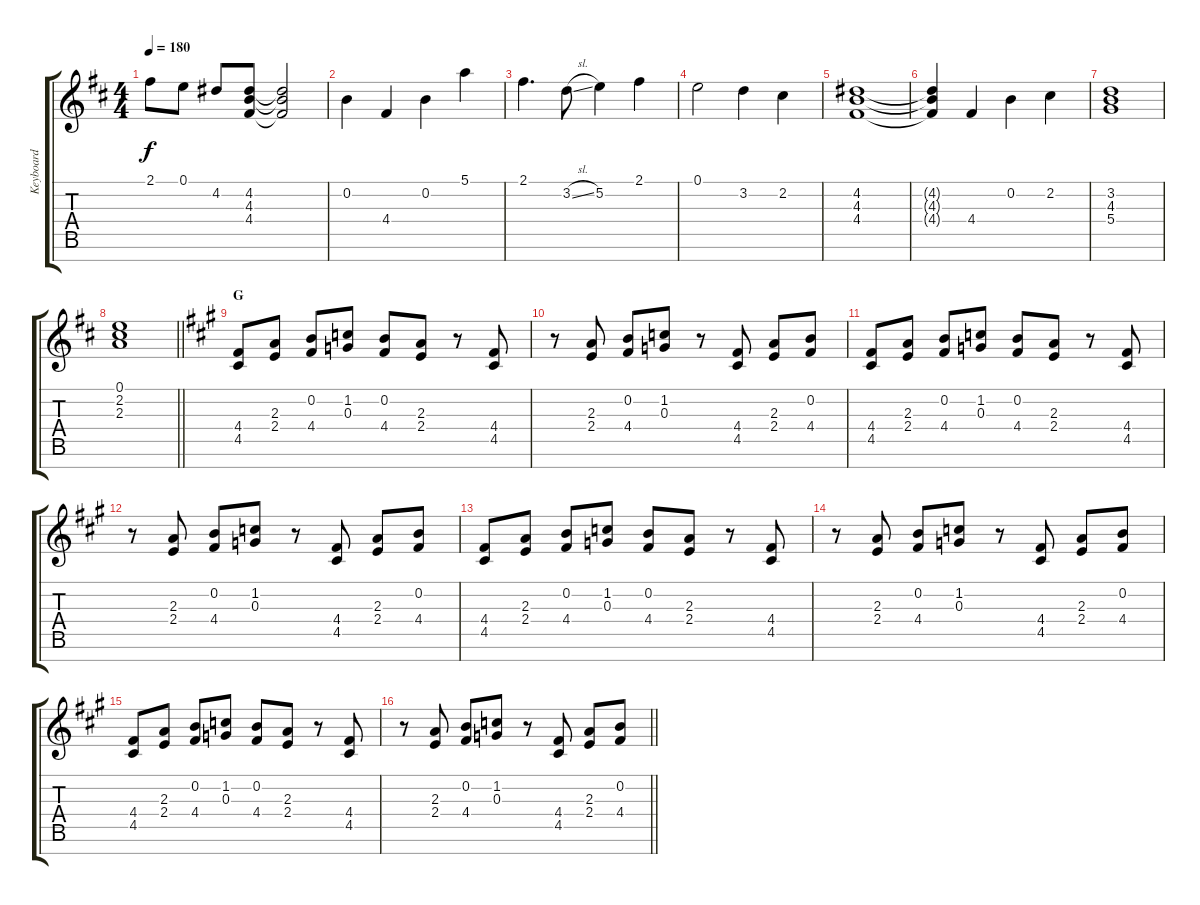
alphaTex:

\track ("Keyboard" "Keyboard") {instrument rockorgan}
\staff {score tabs}
\tuning (E5 B4 G4 D4 A3 E3 B2) {hide}
\ts (4 4)
\tempo 180
\clef g2
\ks d
2.1.8{dy f} 0.1.8 4.2.8 (4.2 4.3 4.4).8 (4.2{t} 4.3{t} 4.4{t}).2 |
0.2.4 4.4.4 0.2.4 5.1.4 |
2.1.4{d} 3.2{sl}.8 5.2.4 2.1.4 |
0.1.2 3.2.4 2.2.4 |
(4.2 4.3 4.4).1 |
(4.2{t} 4.3{t} 4.4{t}).4 4.4.4 0.2.4 2.2.4 |
(3.2 4.3 5.4).1 |
\barLineRight lightlight
(0.1 2.2 2.3).1 |
\section ("" "G")
\ks a
(4.4 4.5).8 (2.3 2.4).8 (0.2 4.4).8 (1.2 0.3).8 (0.2 4.4).8 (2.3 2.4).8 r.8 (4.4 4.5).8 |
r.8 (2.3 2.4).8 (0.2 4.4).8 (1.2 0.3).8 r.8 (4.4 4.5).8 (2.3 2.4).8 (0.2 4.4).8 |
(4.4 4.5).8 (2.3 2.4).8 (0.2 4.4).8 (1.2 0.3).8 (0.2 4.4).8 (2.3 2.4).8 r.8 (4.4 4.5).8 |
r.8 (2.3 2.4).8 (0.2 4.4).8 (1.2 0.3).8 r.8 (4.4 4.5).8 (2.3 2.4).8 (0.2 4.4).8 |
(4.4 4.5).8 (2.3 2.4).8 (0.2 4.4).8 (1.2 0.3).8 (0.2 4.4).8 (2.3 2.4).8 r.8 (4.4 4.5).8 |
r.8 (2.3 2.4).8 (0.2 4.4).8 (1.2 0.3).8 r.8 (4.4 4.5).8 (2.3 2.4).8 (0.2 4.4).8 |
(4.4 4.5).8 (2.3 2.4).8 (0.2 4.4).8 (1.2 0.3).8 (0.2 4.4).8 (2.3 2.4).8 r.8 (4.4 4.5).8 |
\barLineRight lightlight
r.8 (2.3 2.4).8 (0.2 4.4).8 (1.2 0.3).8 r.8 (4.4 4.5).8 (2.3 2.4).8 (0.2 4.4).8
